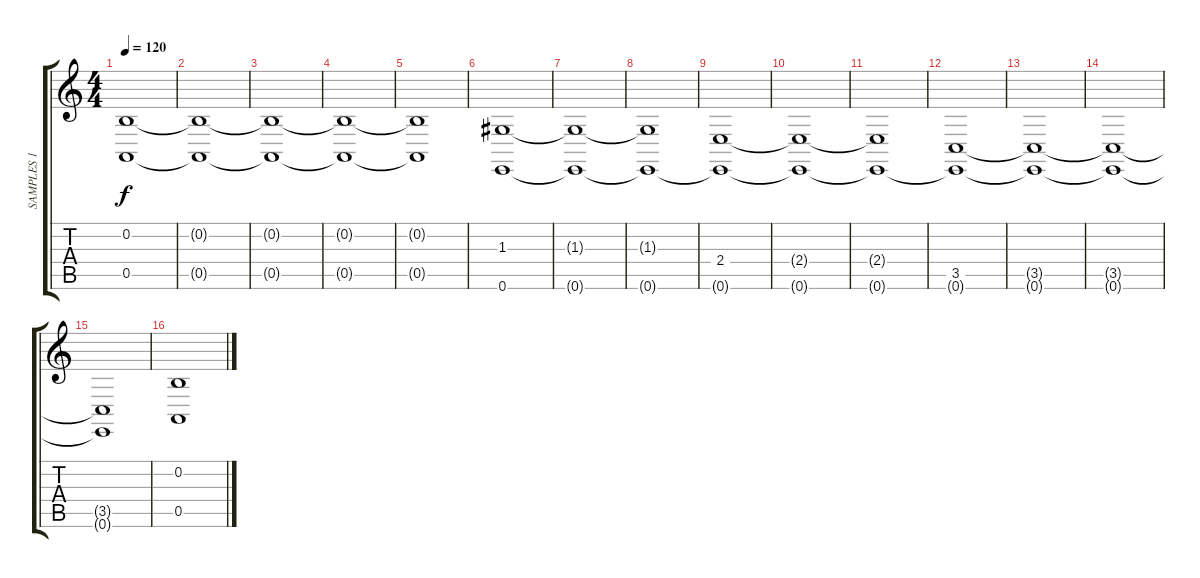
\track ("SAMPLES 1" "SAMPLES 1") {instrument fx2soundtrack}
\staff {score tabs}
\tuning (E4 B3 G3 D3 A2 E2) {hide}
\ts (4 4)
\tempo 120
\clef g2
\ks c
(0.2 0.5).1{dy f instrument fx2soundtrack} |
(0.2{t} 0.5{t}).1 |
(0.2{t} 0.5{t}).1 |
(0.2{t} 0.5{t}).1 |
(0.2{t} 0.5{t}).1 |
(1.3 0.6).1 |
(1.3{t} 0.6{t}).1 |
(1.3{t} 0.6{t}).1 |
(2.4 0.6{t}).1 |
(2.4{t} 0.6{t}).1 |
(2.4{t} 0.6{t}).1 |
(3.5 0.6{t}).1 |
(3.5{t} 0.6{t}).1 |
(3.5{t} 0.6{t}).1 |
(3.5{t} 0.6{t}).1 |
(0.2 0.5).1
